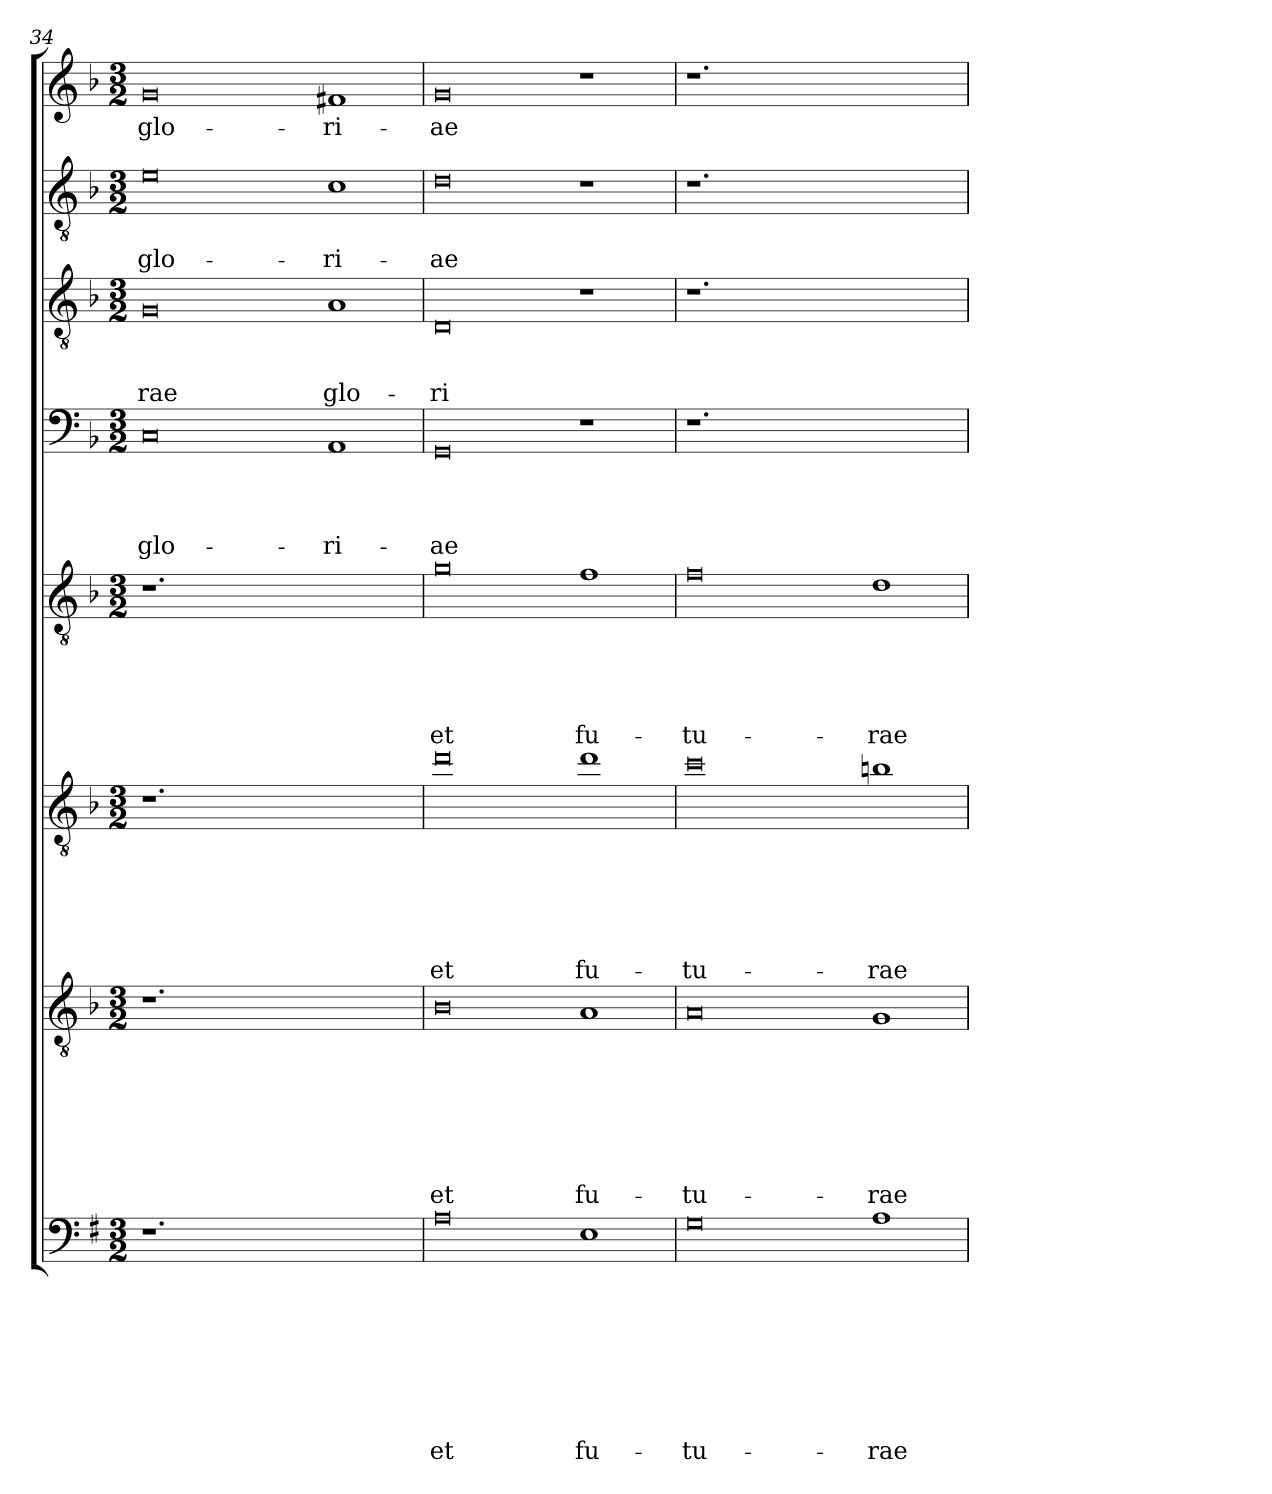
**kern	**text	**text	**text	**text	**text	**text	**text	**text	**kern	**text	**text	**text	**text	**text	**text	**text	**kern	**text	**text	**text	**text	**text	**text	**kern	**text	**text	**text	**text	**text	**kern	**text	**text	**text	**text	**kern	**text	**text	**text	**kern	**text	**text	**kern	**text
*part8	*part8	*part8	*part8	*part8	*part8	*part8	*part8	*part8	*part7	*part7	*part7	*part7	*part7	*part7	*part7	*part7	*part6	*part6	*part6	*part6	*part6	*part6	*part6	*part5	*part5	*part5	*part5	*part5	*part5	*part4	*part4	*part4	*part4	*part4	*part3	*part3	*part3	*part3	*part2	*part2	*part2	*part1	*part1
*staff8	*staff8	*staff8	*staff8	*staff8	*staff8	*staff8	*staff8	*staff8	*staff7	*staff7	*staff7	*staff7	*staff7	*staff7	*staff7	*staff7	*staff6	*staff6	*staff6	*staff6	*staff6	*staff6	*staff6	*staff5	*staff5	*staff5	*staff5	*staff5	*staff5	*staff4	*staff4	*staff4	*staff4	*staff4	*staff3	*staff3	*staff3	*staff3	*staff2	*staff2	*staff2	*staff1	*staff1
*clefF4	*	*	*	*	*	*	*	*	*clefGv2	*	*	*	*	*	*	*	*clefGv2	*	*	*	*	*	*	*clefGv2	*	*	*	*	*	*clefF4	*	*	*	*	*clefGv2	*	*	*	*clefGv2	*	*	*clefG2	*
*ITrd1c2	*	*	*	*	*	*	*	*	*	*	*	*	*	*	*	*	*ITrd8c14	*	*	*	*	*	*	*	*	*	*	*	*	*	*	*	*	*	*	*	*	*	*	*	*	*	*
*k[b-]	*	*	*	*	*	*	*	*	*k[b-]	*	*	*	*	*	*	*	*k[b-]	*	*	*	*	*	*	*k[b-]	*	*	*	*	*	*k[b-]	*	*	*	*	*k[b-]	*	*	*	*k[b-]	*	*	*k[b-]	*
*d:	*	*	*	*	*	*	*	*	*d:	*	*	*	*	*	*	*	*d:	*	*	*	*	*	*	*d:	*	*	*	*	*	*d:	*	*	*	*	*d:	*	*	*	*d:	*	*	*d:	*
*M3/2	*	*	*	*	*	*	*	*	*M3/2	*	*	*	*	*	*	*	*M3/2	*	*	*	*	*	*	*M3/2	*	*	*	*	*	*M3/2	*	*	*	*	*M3/2	*	*	*	*M3/2	*	*	*M3/2	*
=34	=34	=34	=34	=34	=34	=34	=34	=34	=34	=34	=34	=34	=34	=34	=34	=34	=34	=34	=34	=34	=34	=34	=34	=34	=34	=34	=34	=34	=34	=34	=34	=34	=34	=34	=34	=34	=34	=34	=34	=34	=34	=34	=34
!	!	!	!	!	!	!	!	!	!	!	!	!	!	!	!	!	!	!	!	!	!	!	!	!	!	!	!	!	!	!	!	!	!	!LO:LY:b	!	!	!	!LO:LY:b	!	!	!LO:LY:b	!	!LO:LY:b
1.r	.	.	.	.	.	.	.	.	1.r	.	.	.	.	.	.	.	1.r	.	.	.	.	.	.	1.r	.	.	.	.	.	0C	.	.	.	glo-	0G	.	.	-rae	0e	.	glo-	0g	glo-
1.ryy	.	.	.	.	.	.	.	.	1.ryy	.	.	.	.	.	.	.	1.ryy	.	.	.	.	.	.	1.ryy	.	.	.	.	.	.	.	.	.	.	.	.	.	.	.	.	.	.	.
!	!	!	!	!	!	!	!	!	!	!	!	!	!	!	!	!	!	!	!	!	!	!	!	!	!	!	!	!	!	!	!	!	!	!LO:LY:b	!	!	!	!LO:LY:b	!	!	!LO:LY:b	!	!LO:LY:b
.	.	.	.	.	.	.	.	.	.	.	.	.	.	.	.	.	.	.	.	.	.	.	.	.	.	.	.	.	.	1AA	.	.	.	-ri-	1A	.	.	glo-	1c	.	-ri-	1f#X	-ri-
=35	=35	=35	=35	=35	=35	=35	=35	=35	=35	=35	=35	=35	=35	=35	=35	=35	=35	=35	=35	=35	=35	=35	=35	=35	=35	=35	=35	=35	=35	=35	=35	=35	=35	=35	=35	=35	=35	=35	=35	=35	=35	=35	=35
!	!	!	!	!	!	!	!	!LO:LY:b	!	!	!	!	!	!	!	!LO:LY:b	!	!	!	!	!	!	!LO:LY:b	!	!	!	!	!	!LO:LY:b	!	!	!	!	!LO:LY:b	!	!	!	!LO:LY:b	!	!	!LO:LY:b	!	!LO:LY:b
0G	.	.	.	.	.	.	.	et	0B-	.	.	.	.	.	.	et	0d	.	.	.	.	.	et	0g	.	.	.	.	et	0GG	.	.	.	-ae	0D	.	.	-ri-	0d	.	-ae	0g	-ae
!	!	!	!	!	!	!	!	!LO:LY:b	!	!	!	!	!	!	!	!LO:LY:b	!	!	!	!	!	!	!LO:LY:b	!	!	!	!	!	!LO:LY:b	!	!	!	!	!	!	!	!	!	!	!	!	!	!
1D	.	.	.	.	.	.	.	fu-	1A	.	.	.	.	.	.	fu-	1d	.	.	.	.	.	fu-	1f	.	.	.	.	fu-	1r	.	.	.	.	1r	.	.	.	1r	.	.	1r	.
=36	=36	=36	=36	=36	=36	=36	=36	=36	=36	=36	=36	=36	=36	=36	=36	=36	=36	=36	=36	=36	=36	=36	=36	=36	=36	=36	=36	=36	=36	=36	=36	=36	=36	=36	=36	=36	=36	=36	=36	=36	=36	=36	=36
!	!	!	!	!	!	!	!	!LO:LY:b	!	!	!	!	!	!	!	!LO:LY:b	!	!	!	!	!	!	!LO:LY:b	!	!	!	!	!	!LO:LY:b	!	!	!	!	!	!	!	!	!	!	!	!	!	!
0F	.	.	.	.	.	.	.	-tu-	0A	.	.	.	.	.	.	-tu-	0c	.	.	.	.	.	-tu-	0f	.	.	.	.	-tu-	1.r	.	.	.	.	1.r	.	.	.	1.r	.	.	1.r	.
.	.	.	.	.	.	.	.	.	.	.	.	.	.	.	.	.	.	.	.	.	.	.	.	.	.	.	.	.	.	1.ryy	.	.	.	.	1.ryy	.	.	.	1.ryy	.	.	1.ryy	.
!	!	!	!	!	!	!	!	!LO:LY:b	!	!	!	!	!	!	!	!LO:LY:b	!	!	!	!	!	!	!LO:LY:b	!	!	!	!	!	!LO:LY:b	!	!	!	!	!	!	!	!	!	!	!	!	!	!
1G	.	.	.	.	.	.	.	-rae	1G	.	.	.	.	.	.	-rae	1Bn	.	.	.	.	.	-rae	1d	.	.	.	.	-rae	.	.	.	.	.	.	.	.	.	.	.	.	.	.
=	=	=	=	=	=	=	=	=	=	=	=	=	=	=	=	=	=	=	=	=	=	=	=	=	=	=	=	=	=	=	=	=	=	=	=	=	=	=	=	=	=	=	=
*-	*-	*-	*-	*-	*-	*-	*-	*-	*-	*-	*-	*-	*-	*-	*-	*-	*-	*-	*-	*-	*-	*-	*-	*-	*-	*-	*-	*-	*-	*-	*-	*-	*-	*-	*-	*-	*-	*-	*-	*-	*-	*-	*-
